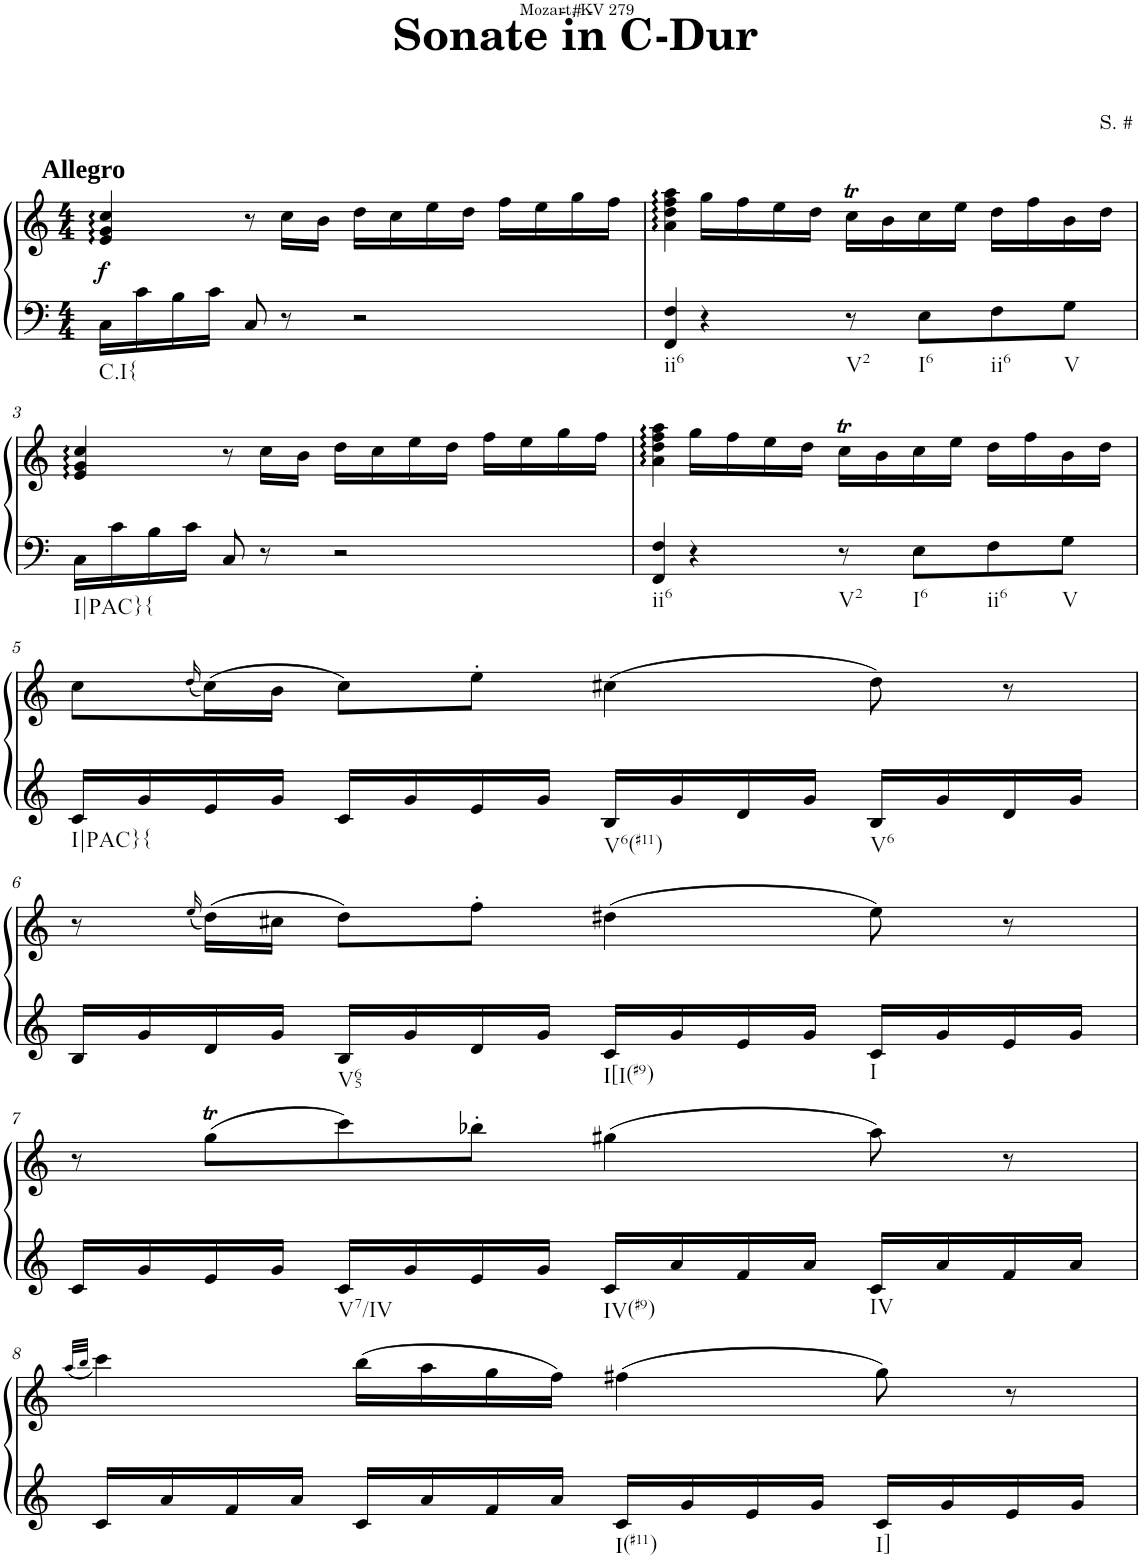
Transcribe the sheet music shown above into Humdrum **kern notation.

**kern	**kern	**dynam
*part1	*part1	*part1
*staff2	*staff1	*staff1/2
*I"Klavier linke Hand	*	*
*clefF4	*clefG2	*
*k[]	*k[]	*
*M4/4	*M4/4	*
=1	=1	=1
!	!LO:TX:a:B:t=Allegro	!
!LO:TX:b:t=C.I{	!	!
!	!	!LO:DY:b
16C\LL	4e/ 4g/ 4cc/	f
16c\	.	.
16B\	.	.
16c\JJ	.	.
8C/	8r	.
8r	16cc\LL	.
.	16b\JJ	.
2r	16dd\LL	.
.	16cc\	.
.	16ee\	.
.	16dd\JJ	.
.	16ff\LL	.
.	16ee\	.
.	16gg\	.
.	16ff\JJ	.
=2	=2	=2
!LO:TX:b:t=ii6	!	!
4FF/ 4F/	4a\ 4dd\ 4ff\ 4aa\	.
4r	16gg\LL	.
.	16ff\	.
.	16ee\	.
.	16dd\JJ	.
!LO:TX:b:t=V2	!	!
8r	16ccT\LL	.
.	16b\	.
!LO:TX:b:t=I6	!	!
8E\L	16cc\	.
.	16ee\JJ	.
!LO:TX:b:t=ii6	!	!
8F\	16dd\LL	.
.	16ff\	.
!LO:TX:b:t=V	!	!
8G\J	16b\	.
.	16dd\JJ	.
!!LO:LB:g=z
=3	=3	=3
!LO:TX:b:t=I|PAC}{	!	!
16C\LL	4e/ 4g/ 4cc/	.
16c\	.	.
16B\	.	.
16c\JJ	.	.
8C/	8r	.
8r	16cc\LL	.
.	16b\JJ	.
2r	16dd\LL	.
.	16cc\	.
.	16ee\	.
.	16dd\JJ	.
.	16ff\LL	.
.	16ee\	.
.	16gg\	.
.	16ff\JJ	.
=4	=4	=4
!LO:TX:b:t=ii6	!	!
4FF/ 4F/	4a\ 4dd\ 4ff\ 4aa\	.
4r	16gg\LL	.
.	16ff\	.
.	16ee\	.
.	16dd\JJ	.
!LO:TX:b:t=V2	!	!
8r	16ccT\LL	.
.	16b\	.
!LO:TX:b:t=I6	!	!
8E\L	16cc\	.
.	16ee\JJ	.
!LO:TX:b:t=ii6	!	!
8F\	16dd\LL	.
.	16ff\	.
!LO:TX:b:t=V	!	!
8G\J	16b\	.
.	16dd\JJ	.
!!LO:LB:g=z
=5	=5	=5
!LO:TX:b:t=I|PAC}{	!	!
16c/LL	8cc\L	.
16g/	.	.
.	(16qdd/	.
16e/	(16cc\L)	.
16g/JJ	16b\JJ	.
16c/LL	8cc\L)	.
16g/	.	.
16e/	8ee'\J	.
16g/JJ	.	.
!LO:TX:b:t=V6(#11)	!	!
16B/LL	(4cc#X\	.
16g/	.	.
16d/	.	.
16g/JJ	.	.
!LO:TX:b:t=V6	!	!
16B/LL	8dd\)	.
16g/	.	.
16d/	8r	.
16g/JJ	.	.
!!LO:LB:g=z
=6	=6	=6
16B/LL	8r	.
16g/	.	.
.	(16qee/	.
16d/	(16dd\LL)	.
16g/JJ	16cc#X\JJ	.
!LO:TX:b:t=V65	!	!
16B/LL	8dd\L)	.
16g/	.	.
16d/	8ff'\J	.
16g/JJ	.	.
!LO:TX:b:t=I[I(#9)	!	!
16c/LL	(4dd#X\	.
16g/	.	.
16e/	.	.
16g/JJ	.	.
!LO:TX:b:t=I	!	!
16c/LL	8ee\)	.
16g/	.	.
16e/	8r	.
16g/JJ	.	.
!!LO:LB:g=z
=7	=7	=7
16c/LL	8r	.
16g/	.	.
16e/	(8ggT\L	.
16g/JJ	.	.
!LO:TX:b:t=V7/IV	!	!
16c/LL	8ccc\)	.
16g/	.	.
16e/	8bb-X'\J	.
16g/JJ	.	.
!LO:TX:b:t=IV(#9)	!	!
16c/LL	(4gg#X\	.
16a/	.	.
16f/	.	.
16a/JJ	.	.
!LO:TX:b:t=IV	!	!
16c/LL	8aa\)	.
16a/	.	.
16f/	8r	.
16a/JJ	.	.
!!LO:LB:g=z
=8	=8	=8
.	(32qaa/LLL	.
.	32qbb/JJJ	.
16c/LL	4ccc\)	.
16a/	.	.
16f/	.	.
16a/JJ	.	.
16c/LL	(16bb\LL	.
16a/	16aa\	.
16f/	16gg\	.
16a/JJ	16ff\JJ)	.
!LO:TX:b:t=I(#11)	!	!
16c/LL	(4ff#X\	.
16g/	.	.
16e/	.	.
16g/JJ	.	.
!LO:TX:b:t=I]	!	!
16c/LL	8gg\)	.
16g/	.	.
16e/	8r	.
16g/JJ	.	.
=	=	=
*-	*-	*-
